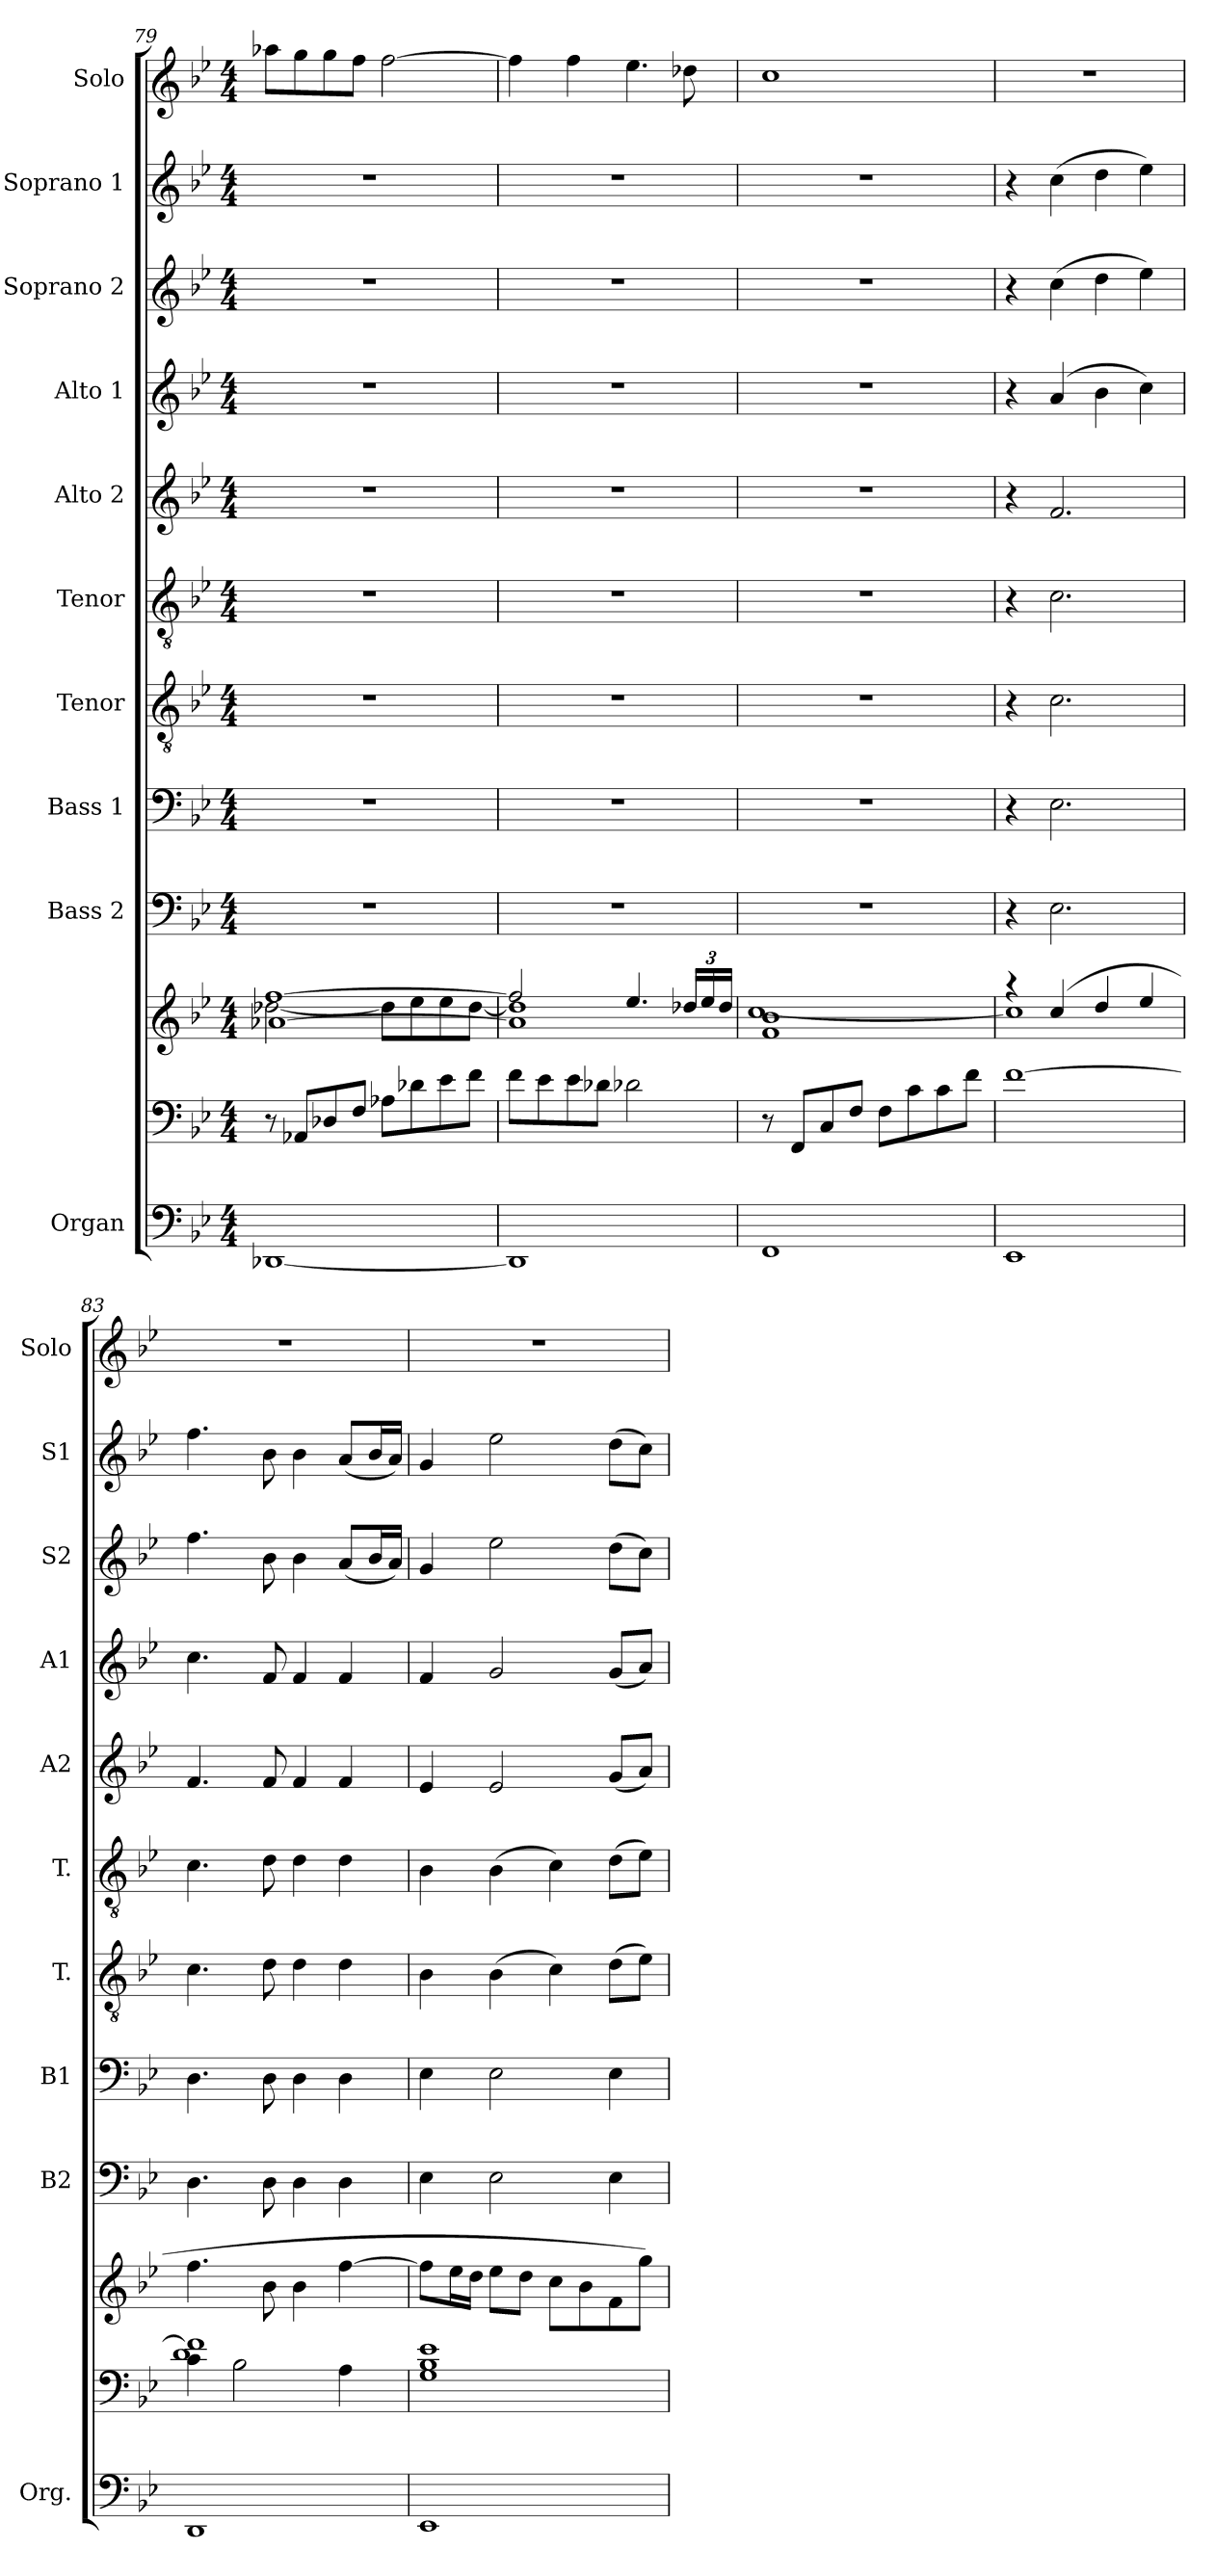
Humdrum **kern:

**kern	**kern	**kern	**kern	**kern	**kern	**kern	**kern	**kern	**kern	**kern	**kern
*part10	*part10	*part10	*part9	*part8	*part7	*part6	*part5	*part4	*part3	*part2	*part1
*staff12	*staff11	*staff10	*staff9	*staff8	*staff7	*staff6	*staff5	*staff4	*staff3	*staff2	*staff1
*I"Organ	*	*	*I"Bass 2	*I"Bass 1	*I"Tenor	*I"Tenor	*I"Alto 2	*I"Alto 1	*I"Soprano 2	*I"Soprano 1	*I"Solo
*I'Org.	*	*	*I'B2	*I'B1	*I'T.	*I'T.	*I'A2	*I'A1	*I'S2	*I'S1	*I'Solo
*clefF4	*clefF4	*clefG2	*clefF4	*clefF4	*clefGv2	*clefGv2	*clefG2	*clefG2	*clefG2	*clefG2	*clefG2
*k[b-e-]	*k[b-e-]	*k[b-e-]	*k[b-e-]	*k[b-e-]	*k[b-e-]	*k[b-e-]	*k[b-e-]	*k[b-e-]	*k[b-e-]	*k[b-e-]	*k[b-e-]
*M4/4	*M4/4	*M4/4	*M4/4	*M4/4	*M4/4	*M4/4	*M4/4	*M4/4	*M4/4	*M4/4	*M4/4
=79	=79	=79	=79	=79	=79	=79	=79	=79	=79	=79	=79
*	*	*^	*	*	*	*	*	*	*	*	*
*	*	*	*^	*	*	*	*	*	*	*	*	*
[1DD-X	8r	[1ff	[2dd-X\	[1a-X	1r	1r	1r	1r	1r	1r	1r	1r	8aa-X\L
.	8AA-X/L	.	.	.	.	.	.	.	.	.	.	.	8gg\
.	8D-X/	.	.	.	.	.	.	.	.	.	.	.	8gg\
.	8F/J	.	.	.	.	.	.	.	.	.	.	.	8ff\J
.	8A-X\L	.	8dd-\L]	.	.	.	.	.	.	.	.	.	[2ff\
.	8d-X\	.	8ee-\	.	.	.	.	.	.	.	.	.	.
.	8e-\	.	8ee-\	.	.	.	.	.	.	.	.	.	.
.	8f\J	.	[8dd-\J	.	.	.	.	.	.	.	.	.	.
=80	=80	=80	=80	=80	=80	=80	=80	=80	=80	=80	=80	=80	=80
1DD-]	8f\L	2ff/]	1dd-]	1a-]	1r	1r	1r	1r	1r	1r	1r	1r	4ff\]
.	8e-\	.	.	.	.	.	.	.	.	.	.	.	.
.	8e-\	.	.	.	.	.	.	.	.	.	.	.	4ff\
.	8d-X\J	.	.	.	.	.	.	.	.	.	.	.	.
.	2d-X\	4.ee-/	.	.	.	.	.	.	.	.	.	.	4.ee-\
*	*	*Xbrackettup	*	*	*	*	*	*	*	*	*	*	*
.	.	24dd-X/LL	.	.	.	.	.	.	.	.	.	.	8dd-X\
.	.	24ee-/	.	.	.	.	.	.	.	.	.	.	.
.	.	24dd-/JJ	.	.	.	.	.	.	.	.	.	.	.
*	*	*	*v	*v	*	*	*	*	*	*	*	*	*
=81	=81	=81	=81	=81	=81	=81	=81	=81	=81	=81	=81	=81
1FF	8r	1f 1b-	[1cc	1r	1r	1r	1r	1r	1r	1r	1r	1cc
.	8FF/L	.	.	.	.	.	.	.	.	.	.	.
.	8C/	.	.	.	.	.	.	.	.	.	.	.
.	8F/J	.	.	.	.	.	.	.	.	.	.	.
.	8F\L	.	.	.	.	.	.	.	.	.	.	.
.	8c\	.	.	.	.	.	.	.	.	.	.	.
.	8c\	.	.	.	.	.	.	.	.	.	.	.
.	8f\J	.	.	.	.	.	.	.	.	.	.	.
=82	=82	=82	=82	=82	=82	=82	=82	=82	=82	=82	=82	=82
1EE-	[1f	4r	1cc]	4r	4r	4r	4r	4r	4r	4r	4r	1r
.	.	(>4cc/	.	2.E-\	2.E-\	2.c\	2.c\	2.f/	(>4a/	(>4cc\	(>4cc\	.
.	.	4dd/	.	.	.	.	.	.	4b-\	4dd\	4dd\	.
.	.	4ee-/	.	.	.	.	.	.	4cc\)	4ee-\)	4ee-\)	.
*	*	*v	*v	*	*	*	*	*	*	*	*	*
=83	=83	=83	=83	=83	=83	=83	=83	=83	=83	=83	=83
*	*^	*	*	*	*	*	*	*	*	*	*
*	*	*^	*	*	*	*	*	*	*	*	*	*
1DD	1f]	4c\	1d	4.ff\	4.D\	4.D\	4.c\	4.c\	4.f/	4.cc\	4.ff\	4.ff\	1r
.	.	2B-\	.	.	.	.	.	.	.	.	.	.	.
.	.	.	.	8b-\	8D\	8D\	8d\	8d\	8f/	8f/	8b-\	8b-\	.
.	.	.	.	4b-\	4D\	4D\	4d\	4d\	4f/	4f/	4b-\	4b-\	.
.	.	4A\	.	[4ff\	4D\	4D\	4d\	4d\	4f/	4f/	(<8a/L	(<8a/L	.
.	.	.	.	.	.	.	.	.	.	.	16b-/L	16b-/L	.
.	.	.	.	.	.	.	.	.	.	.	16a/JJ)	16a/JJ)	.
*	*v	*v	*v	*	*	*	*	*	*	*	*	*	*
=84	=84	=84	=84	=84	=84	=84	=84	=84	=84	=84	=84
1EE-	1G 1B- 1e-	8ff\L]	4E-\	4E-\	4B-\	4B-\	4e-/	4f/	4g/	4g/	1r
.	.	16ee-\L	.	.	.	.	.	.	.	.	.
.	.	16dd\JJ	.	.	.	.	.	.	.	.	.
.	.	8ee-\L	2E-\	2E-\	(>4B-\	(>4B-\	2e-/	2g/	2ee-\	2ee-\	.
.	.	8dd\J	.	.	.	.	.	.	.	.	.
.	.	8cc\L	.	.	4c\)	4c\)	.	.	.	.	.
.	.	8b-\	.	.	.	.	.	.	.	.	.
.	.	8f\	4E-\	4E-\	(>8d\L	(>8d\L	(<8g/L	(<8g/L	(>8dd\L	(>8dd\L	.
.	.	8gg\J)	.	.	8e-\J)	8e-\J)	8a/J)	8a/J)	8cc\J)	8cc\J)	.
=	=	=	=	=	=	=	=	=	=	=	=
*-	*-	*-	*-	*-	*-	*-	*-	*-	*-	*-	*-
